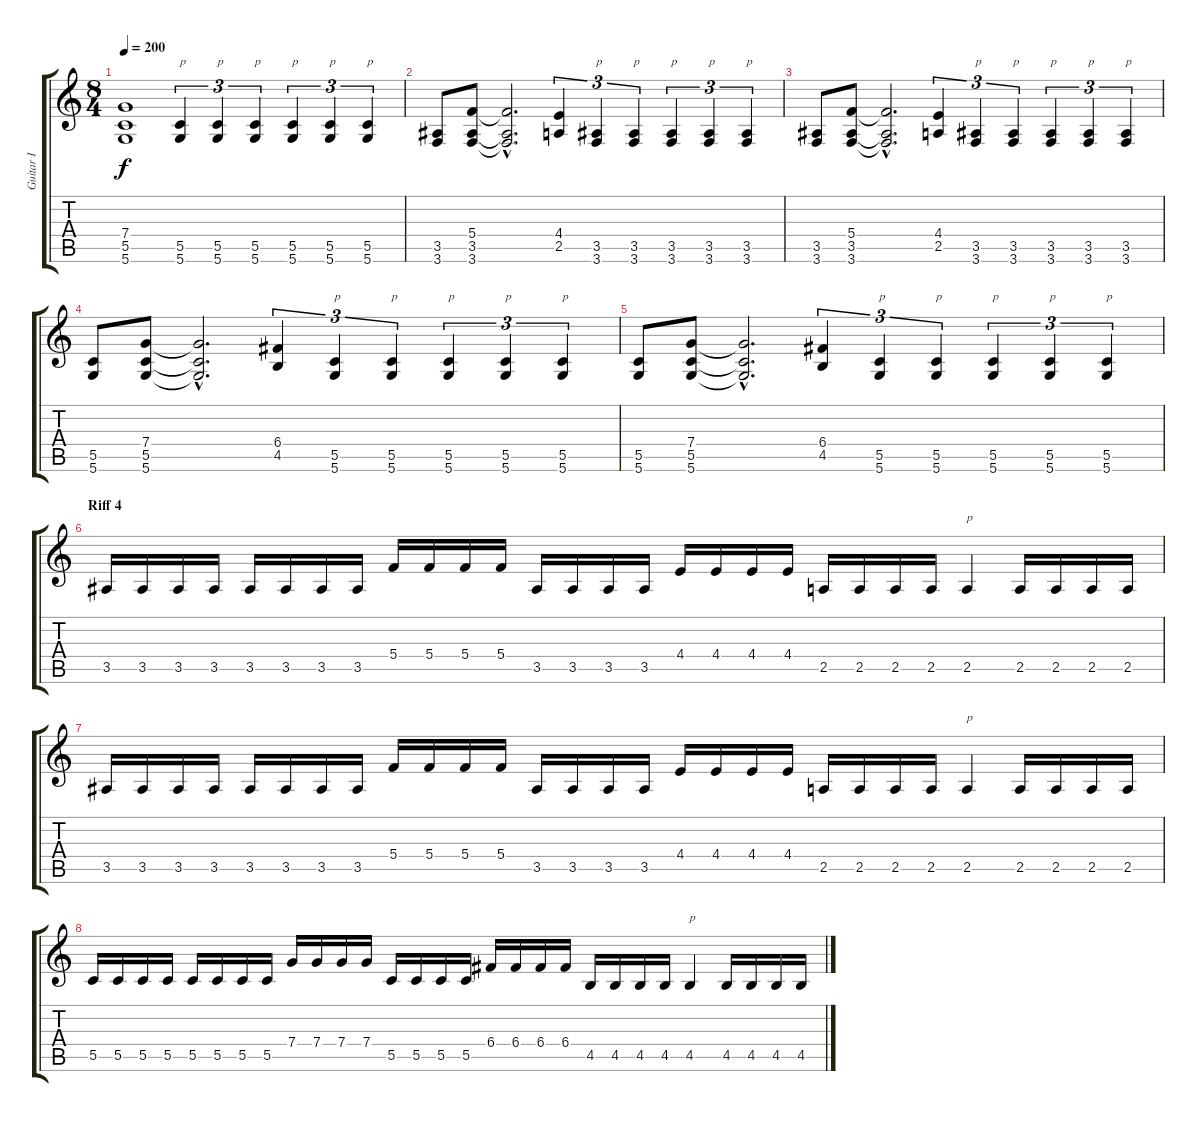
\track ("Guitar I" "Guitar I") {instrument distortionguitar}
\staff {score tabs}
\tuning (D4 A3 F3 C3 G2 D2) {hide}
\ts (8 4)
\tempo 200
\clef g2
\ks c
(7.4 5.5 5.6).1{dy f} (5.5 5.6).4{tu (3 2) txt "p"} (5.5 5.6).4{tu (3 2) txt "p"} (5.5 5.6).4{tu (3 2) txt "p"} (5.5 5.6).4{tu (3 2) txt "p"} (5.5 5.6).4{tu (3 2) txt "p"} (5.5 5.6).4{tu (3 2) txt "p"} |
(3.5 3.6).8 (5.4 3.5 3.6).8 (5.4{hac t} 3.5{hac t} 3.6{hac t}).2{d} (4.4 2.5).4{tu (3 2)} (3.5 3.6).4{tu (3 2) txt "p"} (3.5 3.6).4{tu (3 2) txt "p"} (3.5 3.6).4{tu (3 2) txt "p"} (3.5 3.6).4{tu (3 2) txt "p"} (3.5 3.6).4{tu (3 2) txt "p"} |
(3.5 3.6).8 (5.4 3.5 3.6).8 (5.4{hac t} 3.5{hac t} 3.6{hac t}).2{d} (4.4 2.5).4{tu (3 2)} (3.5 3.6).4{tu (3 2) txt "p"} (3.5 3.6).4{tu (3 2) txt "p"} (3.5 3.6).4{tu (3 2) txt "p"} (3.5 3.6).4{tu (3 2) txt "p"} (3.5 3.6).4{tu (3 2) txt "p"} |
(5.5 5.6).8 (7.4 5.5 5.6).8 (7.4{hac t} 5.5{hac t} 5.6{hac t}).2{d} (6.4 4.5).4{tu (3 2)} (5.5 5.6).4{tu (3 2) txt "p"} (5.5 5.6).4{tu (3 2) txt "p"} (5.5 5.6).4{tu (3 2) txt "p"} (5.5 5.6).4{tu (3 2) txt "p"} (5.5 5.6).4{tu (3 2) txt "p"} |
(5.5 5.6).8 (7.4 5.5 5.6).8 (7.4{hac t} 5.5{hac t} 5.6{hac t}).2{d} (6.4 4.5).4{tu (3 2)} (5.5 5.6).4{tu (3 2) txt "p"} (5.5 5.6).4{tu (3 2) txt "p"} (5.5 5.6).4{tu (3 2) txt "p"} (5.5 5.6).4{tu (3 2) txt "p"} (5.5 5.6).4{tu (3 2) txt "p"} |
\section ("" "Riff 4")
3.5.16 3.5.16 3.5.16 3.5.16 3.5.16 3.5.16 3.5.16 3.5.16 5.4.16 5.4.16 5.4.16 5.4.16 3.5.16 3.5.16 3.5.16 3.5.16 4.4.16 4.4.16 4.4.16 4.4.16 2.5.16 2.5.16 2.5.16 2.5.16 2.5.4{txt "p"} 2.5.16 2.5.16 2.5.16 2.5.16 |
3.5.16 3.5.16 3.5.16 3.5.16 3.5.16 3.5.16 3.5.16 3.5.16 5.4.16 5.4.16 5.4.16 5.4.16 3.5.16 3.5.16 3.5.16 3.5.16 4.4.16 4.4.16 4.4.16 4.4.16 2.5.16 2.5.16 2.5.16 2.5.16 2.5.4{txt "p"} 2.5.16 2.5.16 2.5.16 2.5.16 |
5.5.16 5.5.16 5.5.16 5.5.16 5.5.16 5.5.16 5.5.16 5.5.16 7.4.16 7.4.16 7.4.16 7.4.16 5.5.16 5.5.16 5.5.16 5.5.16 6.4.16 6.4.16 6.4.16 6.4.16 4.5.16 4.5.16 4.5.16 4.5.16 4.5.4{txt "p"} 4.5.16 4.5.16 4.5.16 4.5.16
